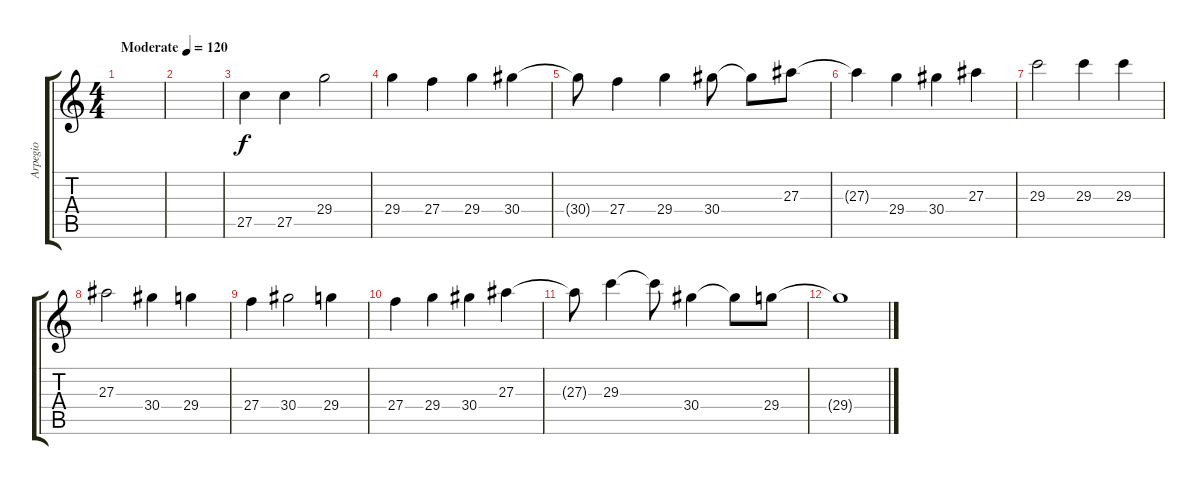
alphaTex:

\track ("Arpegio" "Arpegio") {instrument glockenspiel}
\staff {score tabs}
\tuning (E4 B3 G3 D3 A2 E2) {hide}
\ts (4 4)
\tempo (120 "Moderate")
\clef g2
\ks c
|
|
27.5.4 27.5.4 29.4.2 |
29.4.4 27.4.4 29.4.4 30.4.4 |
30.4{t}.8 27.4.4 29.4.4 30.4.8 30.4{t}.8 27.3.8 |
27.3{t}.4 29.4.4 30.4.4 27.3.4 |
29.3.2 29.3.4 29.3.4 |
27.3.2 30.4.4 29.4.4 |
27.4.4 30.4.2 29.4.4 |
27.4.4 29.4.4 30.4.4 27.3.4 |
27.3{t}.8 29.3.4 29.3{t}.8 30.4.4 30.4{t}.8 29.4.8 |
29.4{t}.1
